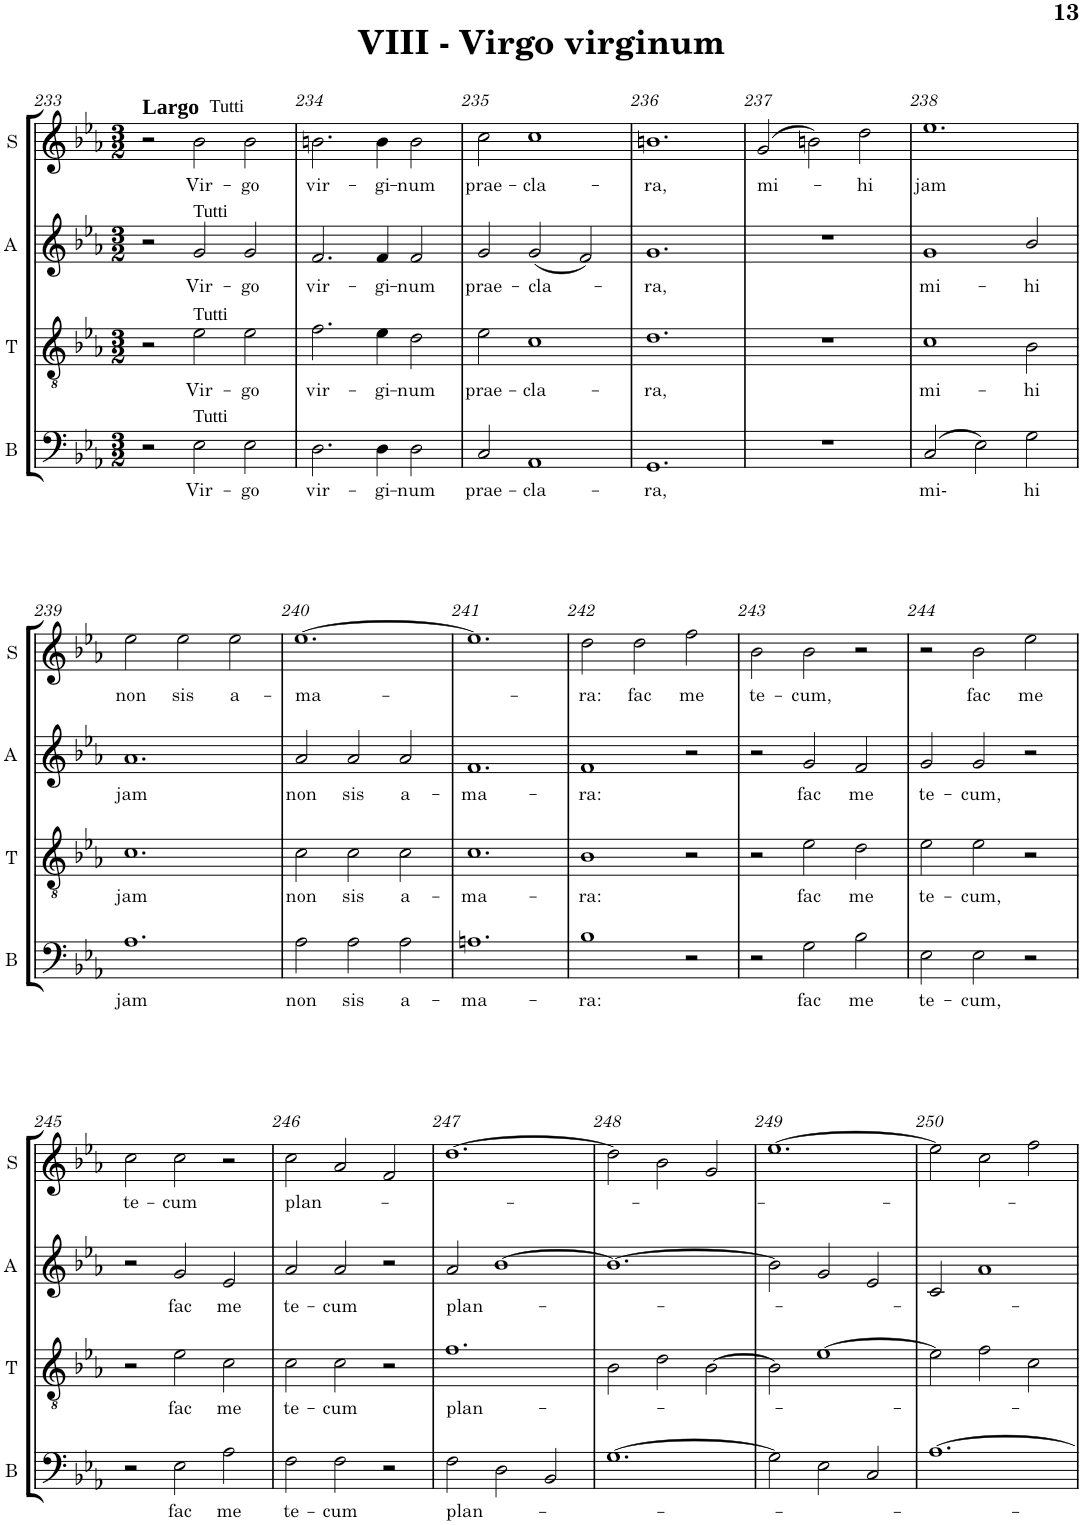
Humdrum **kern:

**kern	**text	**kern	**text	**kern	**text	**kern	**text
*part4	*part4	*part3	*part3	*part2	*part2	*part1	*part1
*staff4	*staff4	*staff3	*staff3	*staff2	*staff2	*staff1	*staff1
*I"Bass	*	*I"Tenor	*	*I"Alto	*	*I"Soprano	*
*I'B	*	*I'T	*	*I'A	*	*I'S	*
!!LO:PB:g=z
*clefF4	*	*clefGv2	*	*clefG2	*	*clefG2	*
*k[b-e-a-]	*	*k[b-e-a-]	*	*k[b-e-a-]	*	*k[b-e-a-]	*
*M3/2	*	*M3/2	*	*M3/2	*	*M3/2	*
=233	=233	=233	=233	=233	=233	=233	=233
!	!	!	!	!	!	!LO:TX:a:B:t=VIII - Virgo virginum	!
!	!	!	!	!	!	!LO:TX:a:B:t=Largo	!
2r	.	2r	.	2r	.	2r	.
!	!	!	!	!	!	!LO:TX:a:t=Tutti	!
!	!	!	!	!LO:TX:a:t=Tutti	!	!	!
!	!	!LO:TX:a:t=Tutti	!	!	!	!	!
!LO:TX:a:t=Tutti	!	!	!	!	!	!	!
!	!LO:LY:b	!	!LO:LY:b	!	!LO:LY:b	!	!LO:LY:b
2E-\	Vir-	2e-\	Vir-	2g/	Vir-	2b-\	Vir-
!	!LO:LY:b	!	!LO:LY:b	!	!LO:LY:b	!	!LO:LY:b
2E-\	-go	2e-\	-go	2g/	-go	2b-\	-go
=234	=234	=234	=234	=234	=234	=234	=234
!	!LO:LY:b	!	!LO:LY:b	!	!LO:LY:b	!	!LO:LY:b
2.D\	vir-	2.f\	vir-	2.f/	vir-	2.bn\	vir-
!	!LO:LY:b	!	!LO:LY:b	!	!LO:LY:b	!	!LO:LY:b
4D\	-gi-	4e-\	-gi-	4f/	-gi-	4b\	-gi-
!	!LO:LY:b	!	!LO:LY:b	!	!LO:LY:b	!	!LO:LY:b
2D\	-num	2d\	-num	2f/	-num	2b\	-num
=235	=235	=235	=235	=235	=235	=235	=235
!	!LO:LY:b	!	!LO:LY:b	!	!LO:LY:b	!	!LO:LY:b
2C/	prae-	2e-\	prae-	2g/	prae-	2cc\	prae-
!	!LO:LY:b	!	!LO:LY:b	!	!LO:LY:b	!	!LO:LY:b
1AA-	-cla-	1c	-cla-	(2g/	-cla-	1cc	-cla-
.	.	.	.	2f/)	.	.	.
=236	=236	=236	=236	=236	=236	=236	=236
!	!LO:LY:b	!	!LO:LY:b	!	!LO:LY:b	!	!LO:LY:b
1.GG	-ra,	1.d	-ra,	1.g	-ra,	1.bn	-ra,
=237	=237	=237	=237	=237	=237	=237	=237
!	!	!	!	!	!	!	!LO:LY:b
1.r	.	1.r	.	1.r	.	(2g/	mi-
.	.	.	.	.	.	2bn\)	.
!	!	!	!	!	!	!	!LO:LY:b
.	.	.	.	.	.	2dd\	-hi
=238	=238	=238	=238	=238	=238	=238	=238
!	!LO:LY:b	!	!LO:LY:b	!	!LO:LY:b	!	!LO:LY:b
(2C/	mi-	1c	mi-	1g	mi-	1.ee-	jam
2E-\)	.	.	.	.	.	.	.
!	!LO:LY:b	!	!LO:LY:b	!	!LO:LY:b	!	!
2G\	hi	2B-\	-hi	2b-/	-hi	.	.
!!LO:LB:g=z
=239	=239	=239	=239	=239	=239	=239	=239
!	!LO:LY:b	!	!LO:LY:b	!	!LO:LY:b	!	!LO:LY:b
1.A-	jam	1.c	jam	1.a-	jam	2ee-\	non
!	!	!	!	!	!	!	!LO:LY:b
.	.	.	.	.	.	2ee-\	sis
!	!	!	!	!	!	!	!LO:LY:b
.	.	.	.	.	.	2ee-\	a-
=240	=240	=240	=240	=240	=240	=240	=240
!	!LO:LY:b	!	!LO:LY:b	!	!LO:LY:b	!	!LO:LY:b
2A-\	non	2c\	non	2a-/	non	[1.ee-	-ma-
!	!LO:LY:b	!	!LO:LY:b	!	!LO:LY:b	!	!
2A-\	sis	2c\	sis	2a-/	sis	.	.
!	!LO:LY:b	!	!LO:LY:b	!	!LO:LY:b	!	!
2A-\	a-	2c\	a-	2a-/	a-	.	.
=241	=241	=241	=241	=241	=241	=241	=241
!	!LO:LY:b	!	!LO:LY:b	!	!LO:LY:b	!	!
1.An	-ma-	1.c	-ma-	1.f	-ma-	1.ee-]	.
=242	=242	=242	=242	=242	=242	=242	=242
!	!LO:LY:b	!	!LO:LY:b	!	!LO:LY:b	!	!LO:LY:b
1B-	-ra:	1B-	-ra:	1f	-ra:	2dd\	-ra:
!	!	!	!	!	!	!	!LO:LY:b
.	.	.	.	.	.	2dd\	fac
!	!	!	!	!	!	!	!LO:LY:b
2r	.	2r	.	2r	.	2ff\	me
=243	=243	=243	=243	=243	=243	=243	=243
!	!	!	!	!	!	!	!LO:LY:b
2r	.	2r	.	2r	.	2b-\	te-
!	!LO:LY:b	!	!LO:LY:b	!	!LO:LY:b	!	!LO:LY:b
2G\	fac	2e-\	fac	2g/	fac	2b-\	-cum,
!	!LO:LY:b	!	!LO:LY:b	!	!LO:LY:b	!	!
2B-\	me	2d\	me	2f/	me	2r	.
=244	=244	=244	=244	=244	=244	=244	=244
!	!LO:LY:b	!	!LO:LY:b	!	!LO:LY:b	!	!
2E-\	te-	2e-\	te-	2g/	te-	2r	.
!	!LO:LY:b	!	!LO:LY:b	!	!LO:LY:b	!	!LO:LY:b
2E-\	-cum,	2e-\	-cum,	2g/	-cum,	2b-\	fac
!	!	!	!	!	!	!	!LO:LY:b
2r	.	2r	.	2r	.	2ee-\	me
!!LO:LB:g=z
=245	=245	=245	=245	=245	=245	=245	=245
!	!	!	!	!	!	!	!LO:LY:b
2r	.	2r	.	2r	.	2cc\	te-
!	!LO:LY:b	!	!LO:LY:b	!	!LO:LY:b	!	!LO:LY:b
2E-\	fac	2e-\	fac	2g/	fac	2cc\	-cum
!	!LO:LY:b	!	!LO:LY:b	!	!LO:LY:b	!	!
2A-\	me	2c\	me	2e-/	me	2r	.
=246	=246	=246	=246	=246	=246	=246	=246
!	!LO:LY:b	!	!LO:LY:b	!	!LO:LY:b	!	!LO:LY:b
2F\	te-	2c\	te-	2a-/	te-	2cc\	plan-
!	!LO:LY:b	!	!LO:LY:b	!	!LO:LY:b	!	!
2F\	-cum	2c\	-cum	2a-/	-cum	2a-/	.
2r	.	2r	.	2r	.	2f/	.
=247	=247	=247	=247	=247	=247	=247	=247
!	!LO:LY:b	!	!LO:LY:b	!	!LO:LY:b	!	!
2F\	plan-	1.f	plan-	2a-/	plan-	[1.dd	.
2D\	.	.	.	[>1b-	.	.	.
2BB-/	.	.	.	.	.	.	.
=248	=248	=248	=248	=248	=248	=248	=248
[1.G	.	2B-\	.	1.b-_	.	2dd\]	.
.	.	2d\	.	.	.	2b-\	.
.	.	[2B-\	.	.	.	2g/	.
=249	=249	=249	=249	=249	=249	=249	=249
2G\]	.	2B-\]	.	2b-\]	.	[1.ee-	.
2E-\	.	[1e-	.	2g/	.	.	.
2C/	.	.	.	2e-/	.	.	.
=250	=250	=250	=250	=250	=250	=250	=250
[1.A-	.	2e-\]	.	2c/	.	2ee-\]	.
.	.	2f\	.	1a-	.	2cc\	.
.	.	2c\	.	.	.	2ff\	.
=	=	=	=	=	=	=	=
*-	*-	*-	*-	*-	*-	*-	*-
